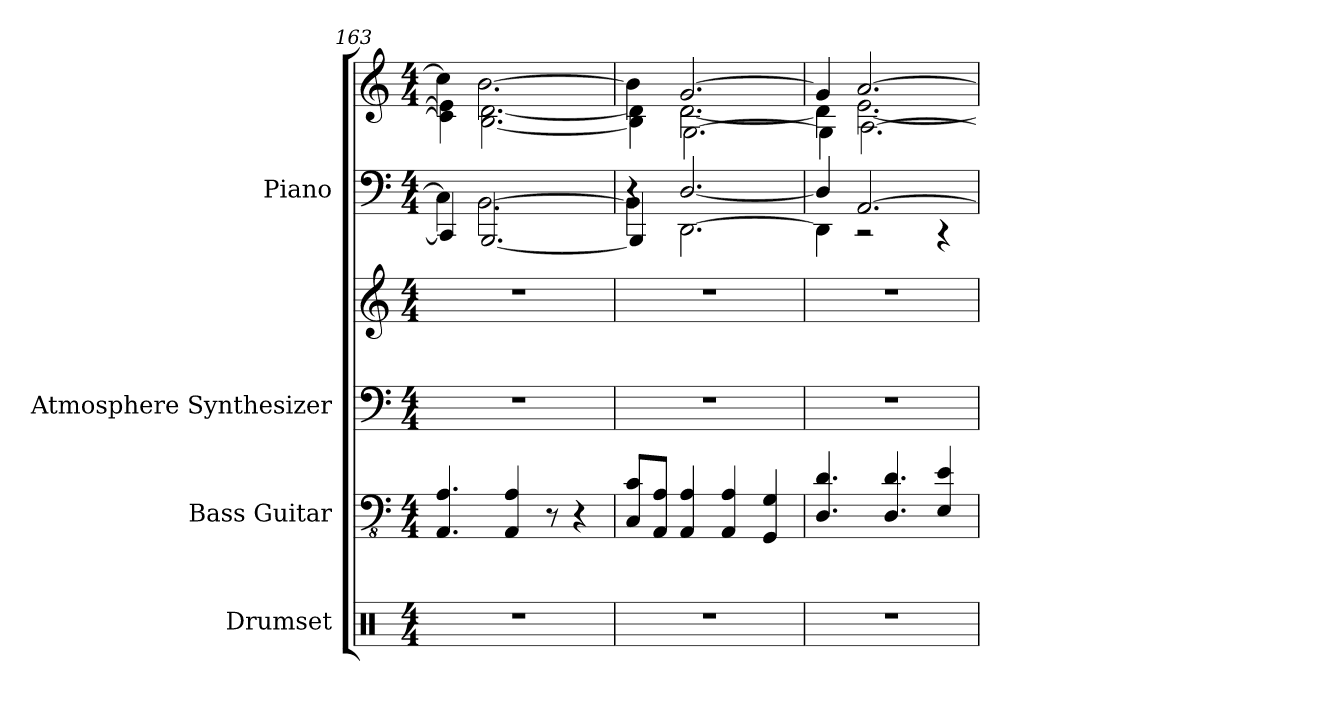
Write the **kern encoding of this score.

**kern	**kern	**kern	**kern	**kern	**kern
*part4	*part3	*part2	*part2	*part1	*part1
*staff6	*staff5	*staff4	*staff3	*staff2	*staff1
*I"Drumset	*I"Bass Guitar	*I"Atmosphere Synthesizer	*	*I"Piano	*
*I'Drs.	*I'B. Guit.	*I'Synth.	*	*I'Pno.	*
*clefX	*clefFv4	*clefF4	*clefG2	*clefF4	*clefG2
*k[]	*k[]	*k[]	*k[]	*k[]	*k[]
*M4/4	*M4/4	*M4/4	*M4/4	*M4/4	*M4/4
=163	=163	=163	=163	=163	=163
*	*	*	*	*^	*^
1r	4.AAA/ 4.AA/	1r	1r	4C\]	4CC/]	4cc\]	4c\] 4e\]
.	.	.	.	[2.BB\	[2.BBB/	[2.b\	[2.B\ [2.d\
.	4AAA/ 4AA/	.	.	.	.	.	.
.	8r	.	.	.	.	.	.
.	4r	.	.	.	.	.	.
!!LO:PB:g=z
=164	=164	=164	=164	=164	=164	=164	=164
*	*	*	*	*	*^	*	*^
1r	8CC/ 8C/L	1r	1r	4BB\]	4BBB/]	4r	4b\]	4B\] 4d\]	4ryy
.	8AAA/ 8AA/J	.	.	.	.	.	.	.	.
.	4AAA/ 4AA/	.	.	2.ryy	[2.D/	[2.DD\	[2.g/	[2.d\	[2.G\
.	4AAA/ 4AA/	.	.	.	.	.	.	.	.
.	4GGG/ 4GG/	.	.	.	.	.	.	.	.
*	*	*	*	*	*v	*v	*	*	*
=165	=165	=165	=165	=165	=165	=165	=165	=165
1r	4.DD/ 4.D/	1r	1r	4D/]	4DD\]	4g/]	4d\]	4G\]
.	.	.	.	[2.AA/	2r	[2.a/	[2.e\	[2.A\
.	4.DD/ 4.D/	.	.	.	.	.	.	.
.	4EE/ 4E/	.	.	.	4r	.	.	.
*	*	*	*	*v	*v	*	*	*
*	*	*	*	*	*v	*v	*v
=	=	=	=	=	=
*-	*-	*-	*-	*-	*-
